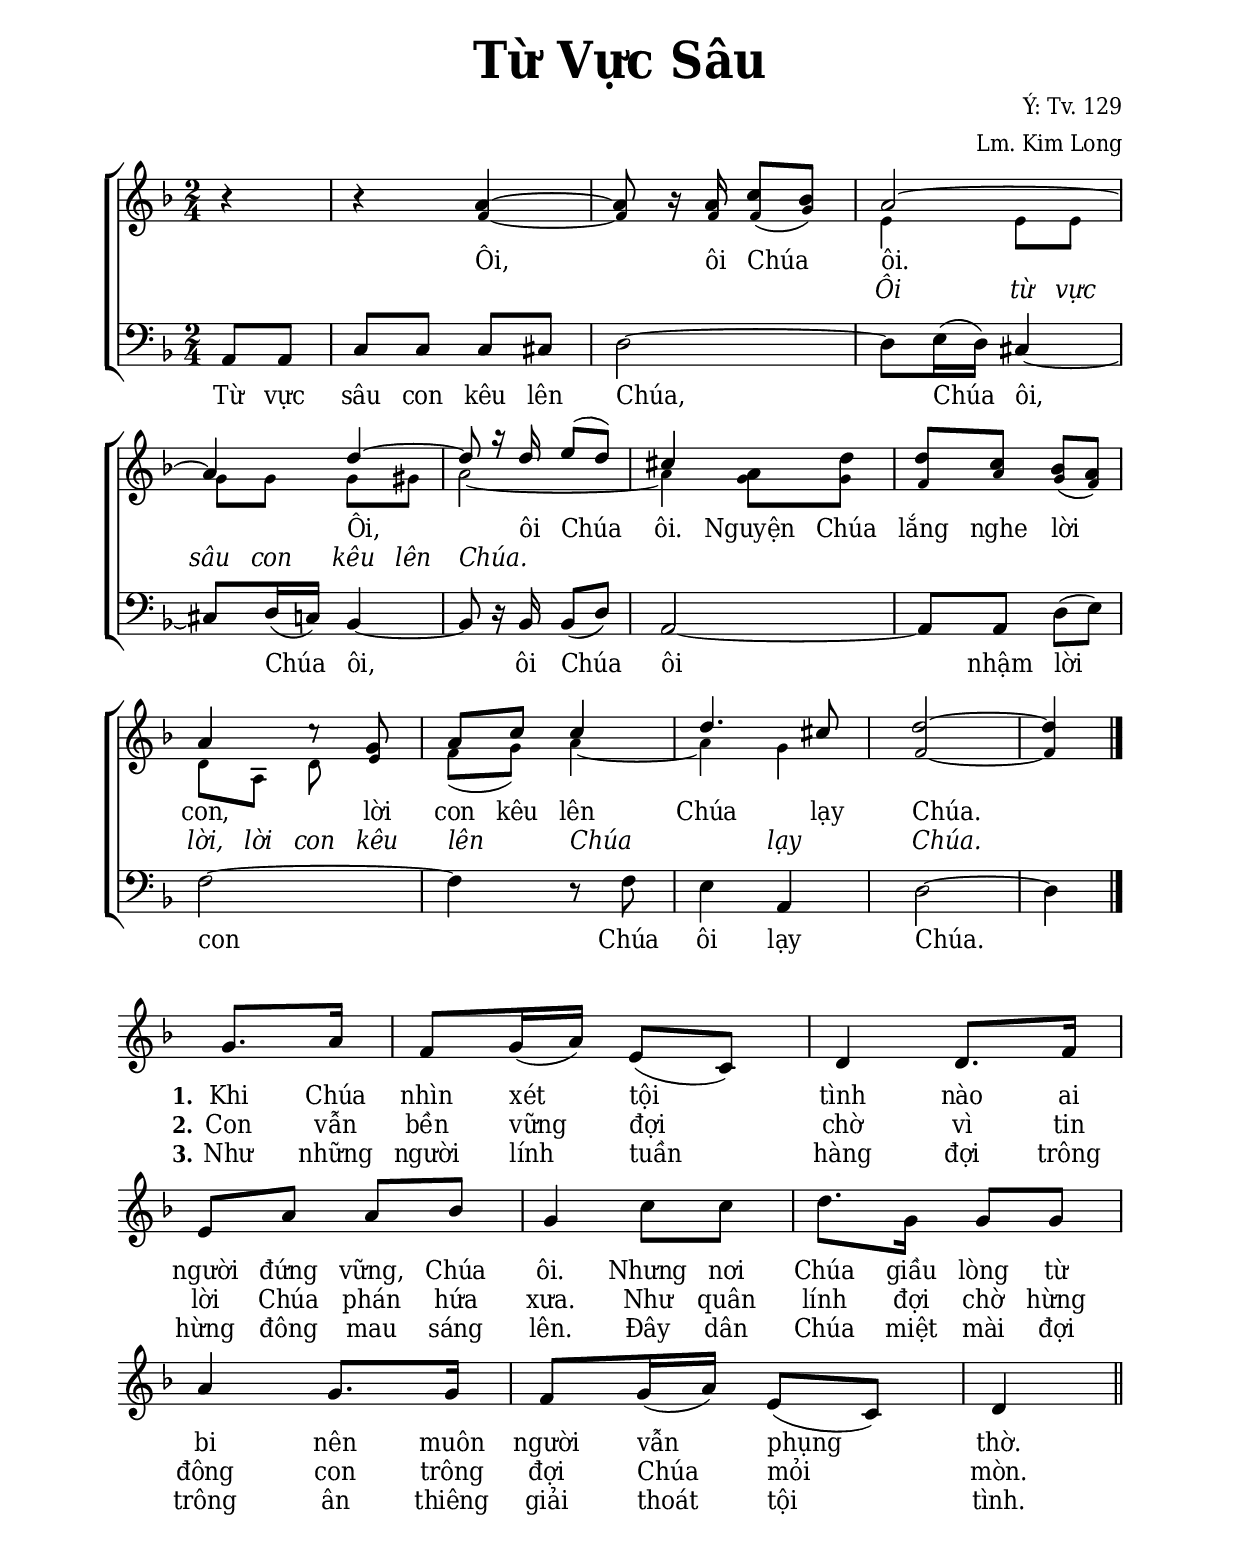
% Cài đặt chung
\version "2.22.1"
\include "english.ly"

\header {
  title = \markup { \fontsize #3 "Từ Vực Sâu" }
  composer = "Ý: Tv. 129"
  arranger = "Lm. Kim Long"
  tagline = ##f
}

% Nhạc
nhacDiepKhucSop = \relative c'' {
  \partial 4 r4 |
  r a ~ |
  a8 r16 a c8 (bf) |
  a2 ~ |
  a4 d ~ |
  d8 r16 d e8 (d) |
  cs4 a8 d |
  d c bf (a) |
  a4 r8 g |
  a c c4 |
  d4. cs8 |
  d2 ~ |
  d4 \bar "|."
}

nhacDiepKhucAlto = \relative c' {
  r4 |
  r f ~ |
  f8 r16 f f8 (g) |
  e4 e8 e |
  g g g gs |
  a2 ~ |
  a4 g8 g |
  f a g (f) |
  d a \once \stemDown d
  \tweak extra-offset #'(0 . -3)
  ^\markup { \rest #"8" }
  e |
  f (g) a4 ~ |
  a g |
  f2 ~ |
  f4
}

nhacDiepKhucBas = \relative c {
  a8 a |
  c c c cs |
  d2 ~ |
  d8 e16 (d) cs4 ~ |
  cs8 d16 (c!) bf4 ~ |
  bf8 r16 bf bf8 (d) |
  a2 ~ |
  a8 a d (e) |
  f2 ~ |
  f4 r8 f |
  e4 a, |
  d2 ~ |
  d4
}

nhacPhienKhuc = \relative c'' {
  \partial 4 g8. a16 |
  f8 g16 (a) e8 (c) |
  d4 d8. f16 |
  e8 a a bf |
  g4 c8 c |
  d8. g,16 g8 g |
  a4 g8. g16 |
  f8 g16 (a) e8 (c) |
  d4\bar "||"
}

% Lời
loiDiepKhucSop = \lyricmode {
  Ôi, ôi Chúa ôi.
  Ôi, ôi Chúa ôi.
  Nguyện Chúa lắng nghe lời con,
  lời con kêu lên Chúa lạy Chúa.
}

loiDiepKhucAlto = \lyricmode {
  \override Lyrics.LyricText.font-shape = #'italic
  _ _ _
  Ôi từ vực sâu con kêu lên Chúa.
  _ _ _ _ _
  lời, lời con kêu lên Chúa lạy Chúa.
}

loiDiepKhucBas = \lyricmode {
  Từ vực sâu con kêu lên Chúa, Chúa ôi,
  Chúa ôi, ôi Chúa ôi
  nhậm lời con Chúa ôi lạy Chúa.
}

loiPhienKhucMot = \lyricmode {
  \set stanza = #"1."
  Khi Chúa nhìn xét tội tình nào ai người đứng vững,
  Chúa ôi. Nhưng nơi Chúa giầu lòng từ bi
  nên muôn người vẫn phụng thờ.
}

loiPhienKhucHai = \lyricmode {
  \set stanza = #"2."
  Con vẫn bền vững đợi chờ vì tin lời Chúa phán hứa xưa.
  Như quân lính đợi chờ hừng đông con trông đợi Chúa mỏi mòn.
}

loiPhienKhucBa = \lyricmode {
  \set stanza = #"3."
  Như những người lính tuần hàng đợi trông hừng đông mau sáng lên.
  Đây dân Chúa miệt mài đợi trông ân thiêng giải thoát tội tình.
}

% Dàn trang
\paper {
  #(set-paper-size "a4")
  top-margin = 15\mm
  bottom-margin = 15\mm
  left-margin = 20\mm
  right-margin = 20\mm
  indent = #0
  #(define fonts
    (make-pango-font-tree
      "Deja Vu Serif Condensed"
      "Deja Vu Serif Condensed"
      "Deja Vu Serif Condensed"
      (/ 20 20)))
  print-page-number = #f
  %page-count = #2
  %systems-per-page = 5
}

TongNhip = {
  \key f \major \time 2/4
  \set Timing.beamExceptions = #'()
  \set Timing.baseMoment = #(ly:make-moment 1/4)
}

% Đổi kích thước nốt cho bè phụ
notBePhu =
#(define-music-function (font-size music) (number? ly:music?)
   (for-some-music
     (lambda (m)
       (if (music-is-of-type? m 'rhythmic-event)
           (begin
             (set! (ly:music-property m 'tweaks)
                   (cons `(font-size . ,font-size)
                         (ly:music-property m 'tweaks)))
             #t)
           #f))
     music)
   music)
\score {
  \new ChoirStaff <<
    \new Staff \with {
        \consists "Merge_rests_engraver"
        printPartCombineTexts = ##f
      }
      <<
      \new Voice \TongNhip \partCombine 
        \nhacDiepKhucSop
        \notBePhu -2 { \nhacDiepKhucAlto }
      \new NullVoice = beSop \nhacDiepKhucSop
      \new Lyrics \lyricsto beSop \loiDiepKhucSop
      \new NullVoice = beAlto \nhacDiepKhucAlto
      \new Lyrics \lyricsto beAlto \loiDiepKhucAlto
      >>
    \new Staff <<
        \clef "bass"
        \new Voice = beBas {
          \TongNhip \nhacDiepKhucBas
        }
      \new Lyrics \lyricsto beBas \loiDiepKhucBas
    >>
  >>
  \layout {
    \override Lyrics.LyricSpace.minimum-distance = #2.0
    \override Score.BarNumber.break-visibility = ##(#f #f #f)
    \override Score.SpacingSpanner.uniform-stretching = ##t
  }
}

\score {
  \new ChoirStaff <<
    \new Staff
      <<
      \new Voice = beSop {
        \TongNhip \nhacPhienKhuc
      }
    >>
    \new Lyrics \lyricsto beSop \loiPhienKhucMot
    \new Lyrics \lyricsto beSop \loiPhienKhucHai
    \new Lyrics \lyricsto beSop \loiPhienKhucBa
  >>
  \layout {
    \override Staff.TimeSignature.transparent = ##t
    \override Lyrics.LyricSpace.minimum-distance = #2.0
    \override LyricHyphen.minimum-distance = #2.0
    \override Score.BarNumber.break-visibility = ##(#f #f #f)
    \override Score.SpacingSpanner.uniform-stretching = ##t
  } 
}
